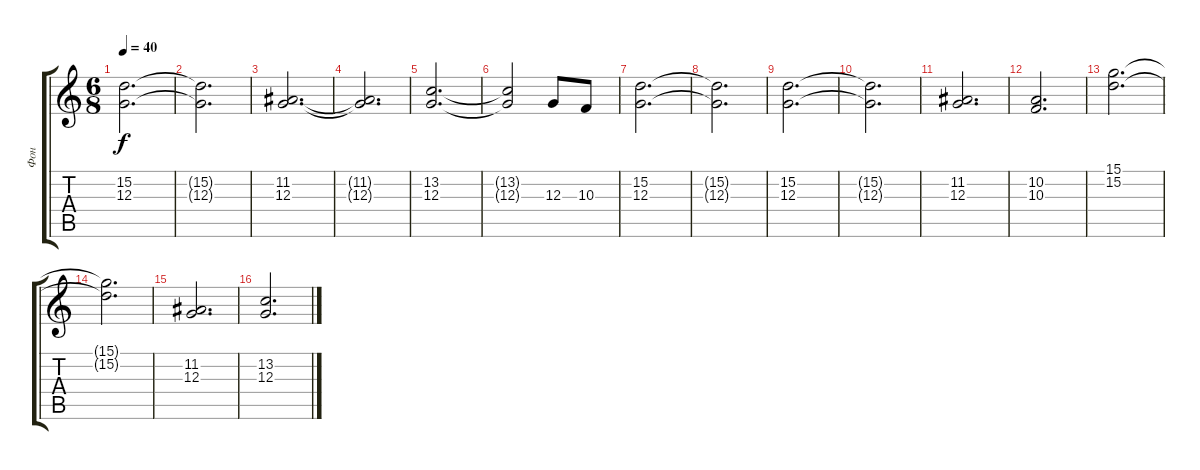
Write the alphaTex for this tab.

\track ("Фон" "Фон") {instrument synthstrings1}
\staff {score tabs}
\tuning (E4 B3 G3 D3 A2 E2) {hide}
\ts (6 8)
\tempo 40
\clef g2
\ks c
(15.2 12.3).2{d dy f} |
(15.2{t} 12.3{t}).2{d} |
(11.2 12.3).2{d} |
(11.2{t} 12.3{t}).2{d} |
(13.2 12.3).2{d} |
(13.2{t} 12.3{t}).2 12.3.8 10.3.8 |
(15.2 12.3).2{d} |
(15.2{t} 12.3{t}).2{d} |
(15.2 12.3).2{d} |
(15.2{t} 12.3{t}).2{d} |
(11.2 12.3).2{d} |
(10.2 10.3).2{d} |
(15.1 15.2).2{d} |
(15.1{t} 15.2{t}).2{d} |
(11.2 12.3).2{d} |
(13.2 12.3).2{d}
